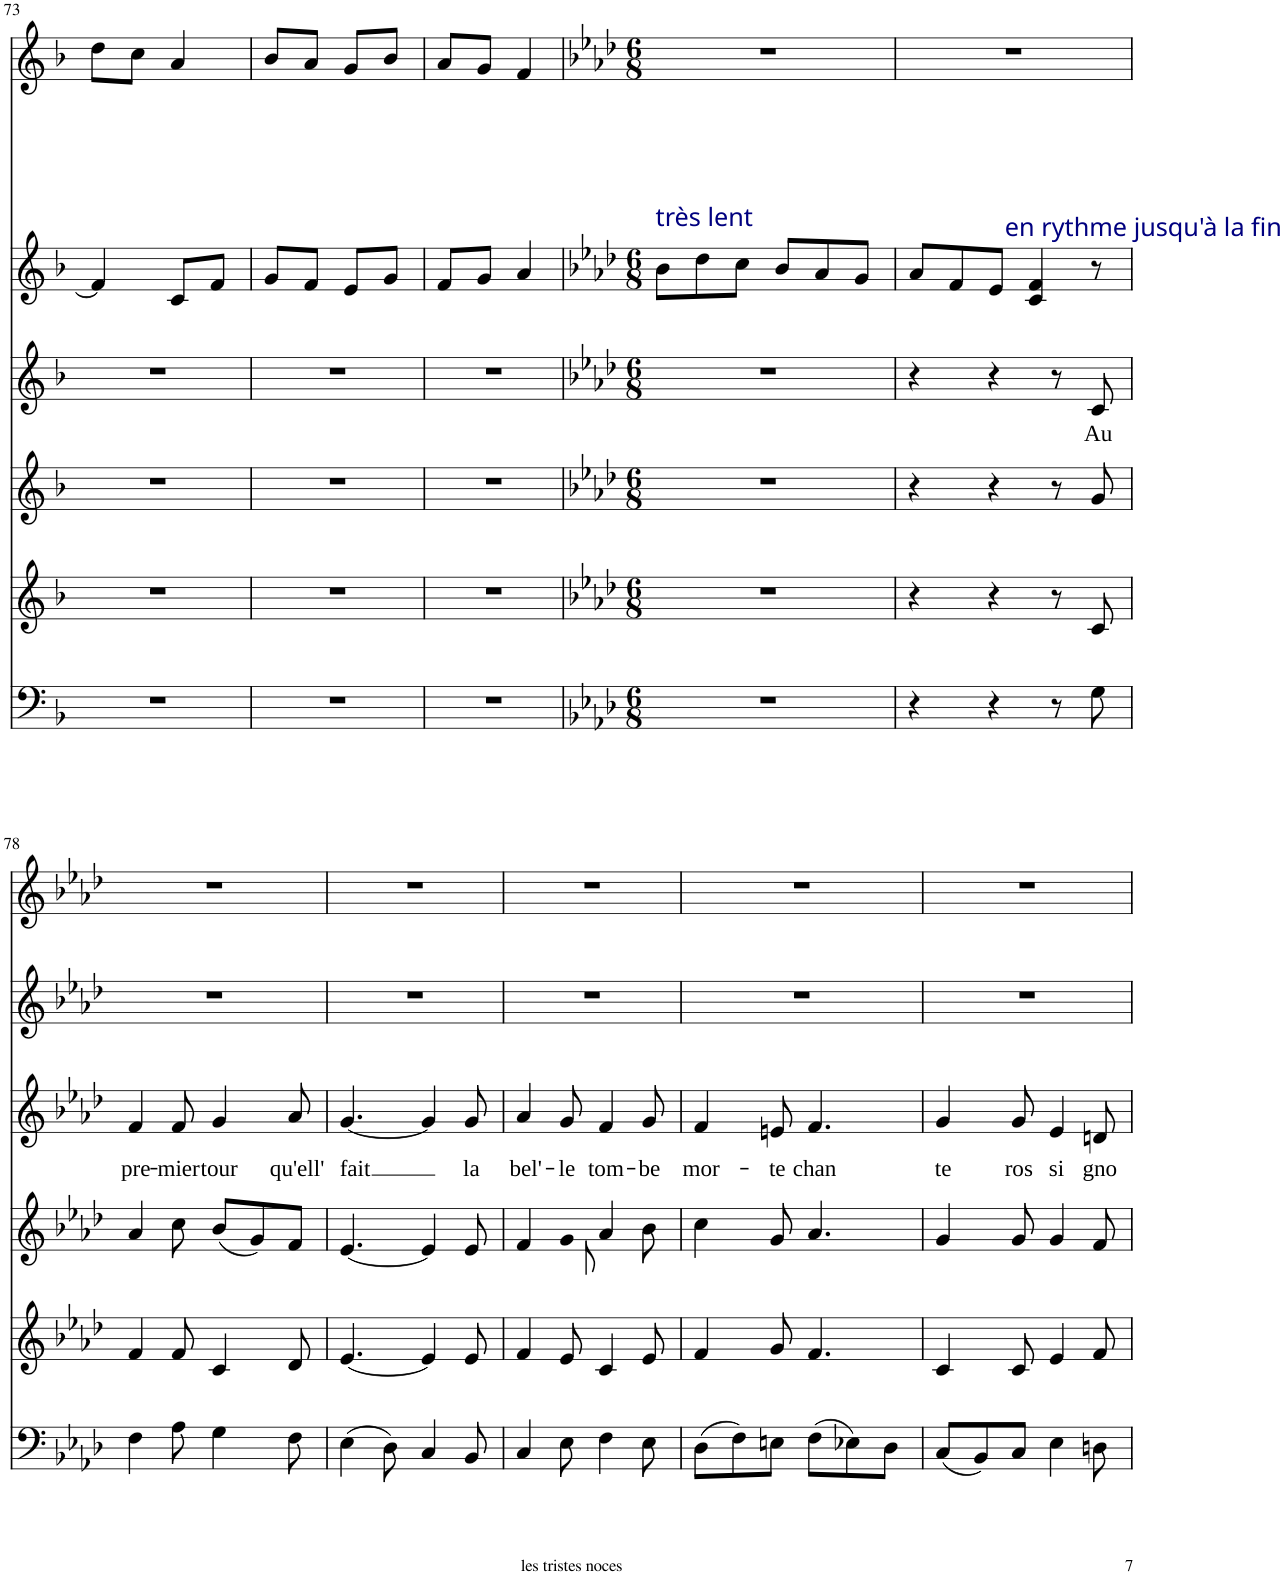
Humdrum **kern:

**kern	**kern	**kern	**kern	**text	**kern	**kern
*part6	*part5	*part4	*part3	*part3	*part2	*part1
*staff6	*staff5	*staff4	*staff3	*staff3	*staff2	*staff1
*I"voix 4	*I"voix 3	*I"voix 2	*I"voix 1	*	*I"violon	*I"flûte
*	*	*	*	*	*	*I'Fl
!!LO:PB:g=z
*clefF4	*clefG2	*clefG2	*clefG2	*	*clefG2	*clefG2
*	*	*Trd4c7	*Trd1c2	*	*	*
*k[b-]	*k[b-]	*k[b-]	*k[b-]	*	*k[b-]	*k[b-]
*M2/4	*M2/4	*M2/4	*M2/4	*	*M2/4	*M2/4
=73	=73	=73	=73	=73	=73	=73
2r	2r	2r	2r	.	4f/]	8dd\L
.	.	.	.	.	.	8cc\J
.	.	.	.	.	8c/L	4a/
.	.	.	.	.	8f/J	.
=74	=74	=74	=74	=74	=74	=74
2r	2r	2r	2r	.	8g/L	8b-/L
.	.	.	.	.	8f/J	8a/J
.	.	.	.	.	8e/L	8g/L
.	.	.	.	.	8g/J	8b-/J
=75	=75	=75	=75	=75	=75	=75
2r	2r	2r	2r	.	8f/L	8a/L
.	.	.	.	.	8g/J	8g/J
.	.	.	.	.	4a/	4f/
=76	=76	=76	=76	=76	=76	=76
*k[b-e-a-d-]	*k[b-e-a-d-]	*k[b-e-a-d-]	*k[b-e-a-d-]	*	*k[b-e-a-d-]	*k[b-e-a-d-]
*M6/8	*M6/8	*M6/8	*M6/8	*	*M6/8	*M6/8
!	!	!	!	!	!LO:TX:a:color=#00007F:t=très lent	!
*	*	*	*	*	*	*^
2.r	2.r	2.r	2.r	.	8b-\L	2.r	2ryy
.	.	.	.	.	8dd-\	.	.
.	.	.	.	.	8cc\J	.	.
.	.	.	.	.	8b-/L	.	.
.	.	.	.	.	8a-/	.	8ryy
!	!	!	!	!	!	!	!LO:TX:b:color=#00007F:t=en rythme jusqu'à la fin
.	.	.	.	.	8g/J	.	8ryy
*	*	*	*	*	*	*v	*v
=77	=77	=77	=77	=77	=77	=77
4r	4r	4r	4r	.	8a-/L	2.r
.	.	.	.	.	8f/	.
4r	4r	4r	4r	.	8e-/J	.
.	.	.	.	.	4c/ 4f/	.
8r	8r	8r	8r	.	.	.
!	!	!	!	!LO:LY:b	!	!
8G\	8c/	8g/	8c/	Au	8r	.
!!LO:LB:g=z
=78	=78	=78	=78	=78	=78	=78
!	!	!	!	!LO:LY:b	!	!
4F\	4f/	4a-/	4f/	pre-	2.r	2.r
!	!	!	!	!LO:LY:b	!	!
8A-\	8f/	8cc\	8f/	-mier	.	.
!	!	!	!	!LO:LY:b	!	!
4G\	4c/	(8b-/L	4g/	tour	.	.
.	.	8g/)	.	.	.	.
!	!	!	!	!LO:LY:b	!	!
8F\	8d-/	8f/J	8a-/	qu'ell'	.	.
=79	=79	=79	=79	=79	=79	=79
!	!	!	!	!LO:LY:b	!	!
(4E-\	[4.e-/	[4.e-/	[4.g/	fait	2.r	2.r
8D-\)	.	.	.	.	.	.
4C/	4e-/]	4e-/]	4g/]	.	.	.
!	!	!	!	!LO:LY:b	!	!
8BB-/	8e-/	8e-/	8g/	la	.	.
=80	=80	=80	=80	=80	=80	=80
!	!	!	!	!LO:LY:b	!	!
4C/	4f/	4f/	4a-/	bel'-	2.r	2.r
!	!	!	!	!LO:LY:b	!	!
8E-\	8e-/	8g/	8g/	-le	.	.
!	!	!	!	!LO:LY:b	!	!
4F\	4c/	4a-/	4f/	tom-	.	.
!	!	!	!	!LO:LY:b	!	!
8E-\	8e-/	8b-\	8g/	-be	.	.
=81	=81	=81	=81	=81	=81	=81
!	!	!	!	!LO:LY:b	!	!
(8D-\L	4f/	4cc\	4f/	mor-	2.r	2.r
8F\)	.	.	.	.	.	.
!	!	!	!	!LO:LY:b	!	!
8En\J	8g/	8g/	8en/	-te	.	.
!	!	!	!	!LO:LY:b	!	!
(8F\L	4.f/	4.a-/	4.f/	chan	.	.
8E-X\)	.	.	.	.	.	.
8D-\J	.	.	.	.	.	.
=82	=82	=82	=82	=82	=82	=82
!	!	!	!	!LO:LY:b	!	!
(8C/L	4c/	4g/	4g/	te	2.r	2.r
8BB-/)	.	.	.	.	.	.
!	!	!	!	!LO:LY:b	!	!
8C/J	8c/	8g/	8g/	ros	.	.
!	!	!	!	!LO:LY:b	!	!
4E-\	4e-/	4g/	4e-/	si	.	.
!	!	!	!	!LO:LY:b	!	!
8Dn\	8f/	8f/	8dn/	gno	.	.
=	=	=	=	=	=	=
*-	*-	*-	*-	*-	*-	*-
